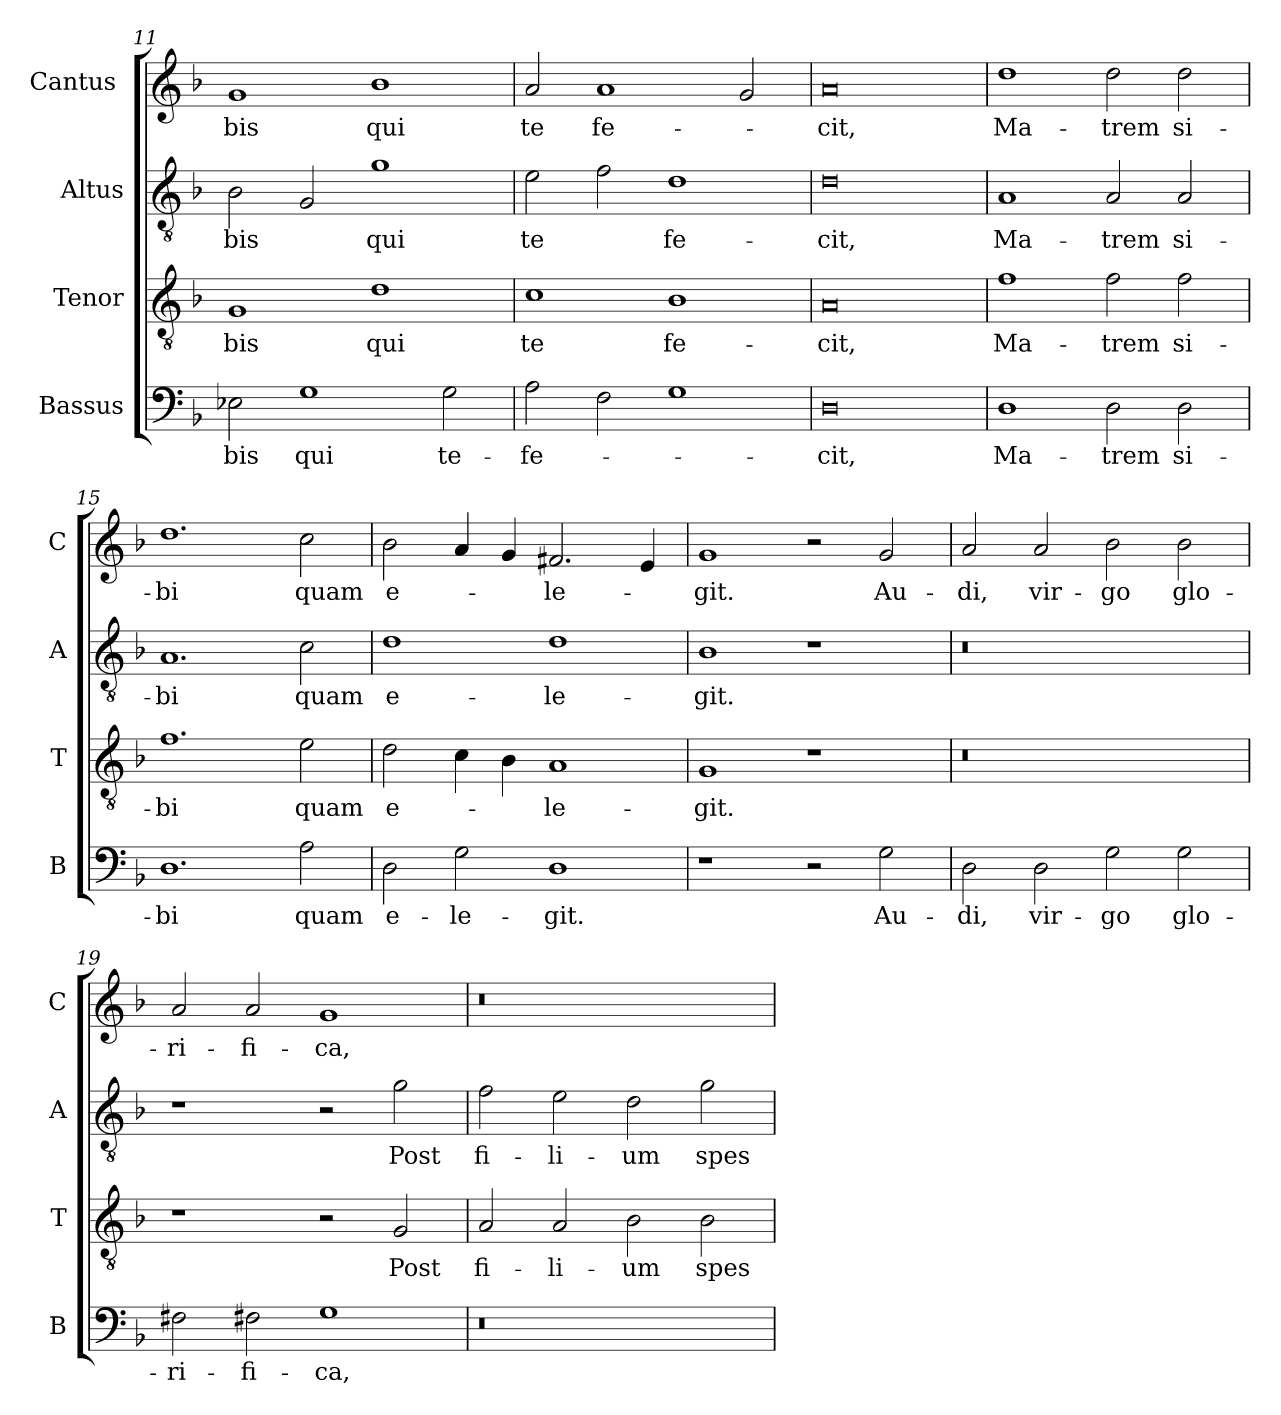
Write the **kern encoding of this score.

**kern	**text	**kern	**text	**kern	**text	**kern	**text
*part4	*part4	*part3	*part3	*part2	*part2	*part1	*part1
*staff4	*staff4	*staff3	*staff3	*staff2	*staff2	*staff1	*staff1
*I"Bassus	*	*I"Tenor	*	*I"Altus	*	*I"Cantus 	*
*I'B	*	*I'T	*	*I'A	*	*I'C	*
*clefF4	*	*clefGv2	*	*clefGv2	*	*clefG2	*
*k[b-]	*	*k[b-]	*	*k[b-]	*	*k[b-]	*
*F:	*	*F:	*	*F:	*	*F:	*
=11	=11	=11	=11	=11	=11	=11	=11
2E-X\	-bis	1G/	-bis	2B-\	-bis	1g/	-bis
1G\	qui	.	.	2G/	.	.	.
.	.	1d\	qui	1g\	qui	1b-\	qui
2G\	te-	.	.	.	.	.	.
=12	=12	=12	=12	=12	=12	=12	=12
2A\	-fe-	1c\	te	2e\	te	2a/	te
2F\	.	.	.	2f\	.	1a/	fe-
1G\	.	1B-\	fe-	1d\	fe-	.	.
.	.	.	.	.	.	2g/	.
=13	=13	=13	=13	=13	=13	=13	=13
0D\	-cit,	0A/	-cit,	0d\	-cit,	0a/	-cit,
!!LO:LB:g=z
=14	=14	=14	=14	=14	=14	=14	=14
1D\	Ma-	1f\	Ma-	1A/	Ma-	1dd\	Ma-
2D\	-trem	2f\	-trem	2A/	-trem	2dd\	-trem
2D\	si-	2f\	si-	2A/	si-	2dd\	si-
=15	=15	=15	=15	=15	=15	=15	=15
1.D\	-bi	1.f\	-bi	1.A/	-bi	1.dd\	-bi
2A\	quam	2e\	quam	2c\	quam	2cc\	quam
=16	=16	=16	=16	=16	=16	=16	=16
2D\	e-	2d\	e-	1d\	e-	2b-\	e-
2G\	-le-	4c\	.	.	.	4a/	.
.	.	4B-\	.	.	.	4g/	.
1D\	-git.	1A/	-le-	1d\	-le-	2.f#X/	-le-
.	.	.	.	.	.	4e/	.
=17	=17	=17	=17	=17	=17	=17	=17
1r	.	1G/	-git.	1B-\	-git.	1g/	-git.
2r	.	1r	.	1r	.	2r	.
2G\	Au-	.	.	.	.	2g/	Au-
=18	=18	=18	=18	=18	=18	=18	=18
2D\	-di,	0r	.	0r	.	2a/	-di,
2D\	vir-	.	.	.	.	2a/	vir-
2G\	-go	.	.	.	.	2b-\	-go
2G\	glo-	.	.	.	.	2b-\	glo-
=19	=19	=19	=19	=19	=19	=19	=19
2F#X\	-ri-	1r	.	1r	.	2a/	-ri-
2F#X\	-fi-	.	.	.	.	2a/	-fi-
1G\	-ca,	2r	.	2r	.	1g/	-ca,
.	.	2G/	Post	2g\	Post	.	.
!!LO:LB:g=z
=20	=20	=20	=20	=20	=20	=20	=20
0r	.	2A/	fi-	2f\	fi-	0r	.
.	.	2A/	-li-	2e\	-li-	.	.
.	.	2B-\	-um	2d\	-um	.	.
.	.	2B-\	spes	2g\	spes	.	.
=	=	=	=	=	=	=	=
*-	*-	*-	*-	*-	*-	*-	*-
